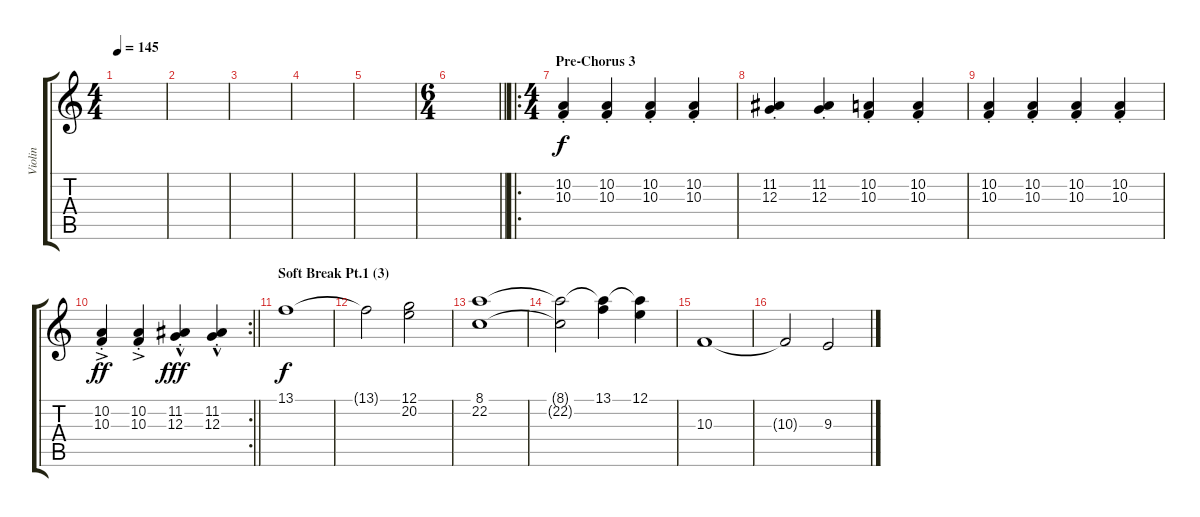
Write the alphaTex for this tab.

\track ("Violin" "Violin") {instrument violin}
\staff {score tabs}
\tuning (E4 B3 G3 D3 A2 D2) {hide}
\ts (4 4)
\tempo 145
\clef g2
\ks c
|
|
|
|
|
\ts (6 4)
\barLineRight lightlight
|
\ro
\ts (4 4)
\section ("" "Pre-Chorus 3")
(10.2{st} 10.3{st}).4{volume 8} (10.2{st} 10.3{st}).4 (10.2{st} 10.3{st}).4 (10.2{st} 10.3{st}).4 |
(11.2{st} 12.3{st}).4 (11.2{st} 12.3{st}).4 (10.2{st} 10.3{st}).4 (10.2{st} 10.3{st}).4 |
(10.2{st} 10.3{st}).4 (10.2{st} 10.3{st}).4 (10.2{st} 10.3{st}).4 (10.2{st} 10.3{st}).4 |
\rc 2
\barLineRight lightlight
(10.2{ac st} 10.3{ac st}).4{dy ff} (10.2{ac st} 10.3{ac st}).4 (11.2{hac st} 12.3{hac st}).4{dy fff} (11.2{hac st} 12.3{hac st}).4 |
\section ("" "Soft Break Pt.1 (3)")
13.1.1{dy f} |
13.1{t}.2 (12.1 20.2).2 |
(8.1 22.2).1 |
(8.1{t} 22.2{t}).2 (13.1 22.2{t}).4 (12.1 22.2{t}).4 |
10.3.1 |
10.3{t}.2 9.3.2
